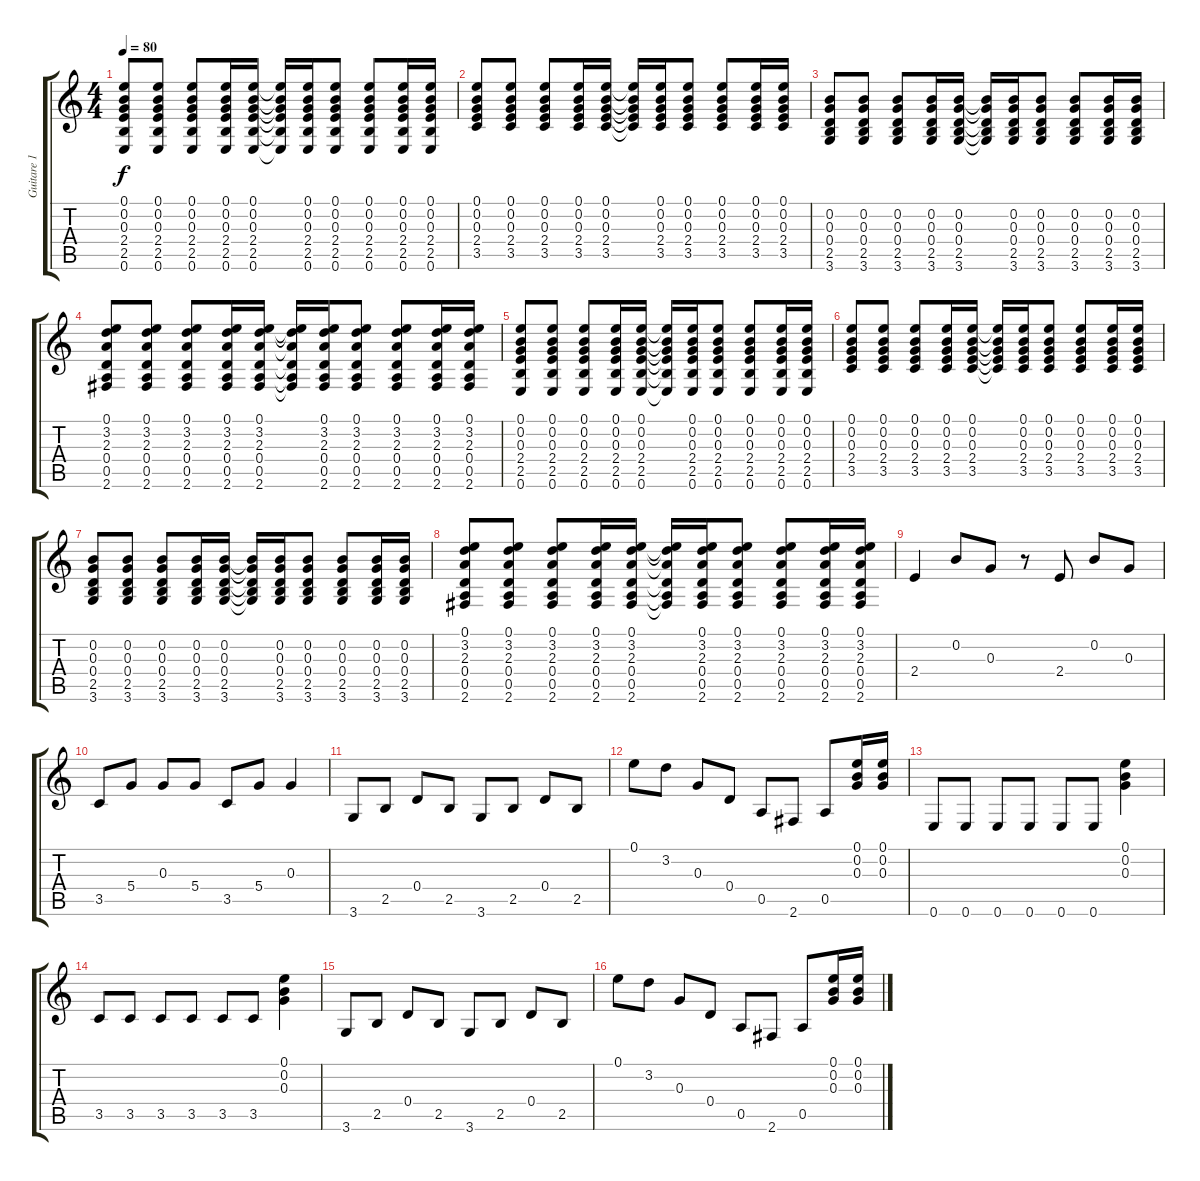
\track ("Guitare 1" "Guitare 1") {instrument electricguitarclean}
\staff {score tabs}
\tuning (E4 B3 G3 D3 A2 E2) {hide}
\ts (4 4)
\tempo 80
\clef g2
\ks c
(0.1 0.2 0.3 2.4 2.5 0.6).8{dy f instrument electricguitarclean} (0.1 0.2 0.3 2.4 2.5 0.6).8 (0.1 0.2 0.3 2.4 2.5 0.6).8 (0.1 0.2 0.3 2.4 2.5 0.6).16 (0.1 0.2 0.3 2.4 2.5 0.6).16 (0.1{t} 0.2{t} 0.3{t} 2.4{t} 2.5{t} 0.6{t}).16 (0.1 0.2 0.3 2.4 2.5 0.6).16 (0.1 0.2 0.3 2.4 2.5 0.6).8 (0.1 0.2 0.3 2.4 2.5 0.6).8 (0.1 0.2 0.3 2.4 2.5 0.6).16 (0.1 0.2 0.3 2.4 2.5 0.6).16 |
(0.1 0.2 0.3 2.4 3.5).8 (0.1 0.2 0.3 2.4 3.5).8 (0.1 0.2 0.3 2.4 3.5).8 (0.1 0.2 0.3 2.4 3.5).16 (0.1 0.2 0.3 2.4 3.5).16 (0.1{t} 0.2{t} 0.3{t} 2.4{t} 3.5{t}).16 (0.1 0.2 0.3 2.4 3.5).16 (0.1 0.2 0.3 2.4 3.5).8 (0.1 0.2 0.3 2.4 3.5).8 (0.1 0.2 0.3 2.4 3.5).16 (0.1 0.2 0.3 2.4 3.5).16 |
(0.2 0.3 0.4 2.5 3.6).8 (0.2 0.3 0.4 2.5 3.6).8 (0.2 0.3 0.4 2.5 3.6).8 (0.2 0.3 0.4 2.5 3.6).16 (0.2 0.3 0.4 2.5 3.6).16 (0.2{t} 0.3{t} 0.4{t} 2.5{t} 3.6{t}).16 (0.2 0.3 0.4 2.5 3.6).16 (0.2 0.3 0.4 2.5 3.6).8 (0.2 0.3 0.4 2.5 3.6).8 (0.2 0.3 0.4 2.5 3.6).16 (0.2 0.3 0.4 2.5 3.6).16 |
(0.1 3.2 2.3 0.4 0.5 2.6).8 (0.1 3.2 2.3 0.4 0.5 2.6).8 (0.1 3.2 2.3 0.4 0.5 2.6).8 (0.1 3.2 2.3 0.4 0.5 2.6).16 (0.1 3.2 2.3 0.4 0.5 2.6).16 (0.1{t} 3.2{t} 2.3{t} 0.4{t} 0.5{t} 2.6{t}).16 (0.1 3.2 2.3 0.4 0.5 2.6).16 (0.1 3.2 2.3 0.4 0.5 2.6).8 (0.1 3.2 2.3 0.4 0.5 2.6).8 (0.1 3.2 2.3 0.4 0.5 2.6).16 (0.1 3.2 2.3 0.4 0.5 2.6).16 |
(0.1 0.2 0.3 2.4 2.5 0.6).8 (0.1 0.2 0.3 2.4 2.5 0.6).8 (0.1 0.2 0.3 2.4 2.5 0.6).8 (0.1 0.2 0.3 2.4 2.5 0.6).16 (0.1 0.2 0.3 2.4 2.5 0.6).16 (0.1{t} 0.2{t} 0.3{t} 2.4{t} 2.5{t} 0.6{t}).16 (0.1 0.2 0.3 2.4 2.5 0.6).16 (0.1 0.2 0.3 2.4 2.5 0.6).8 (0.1 0.2 0.3 2.4 2.5 0.6).8 (0.1 0.2 0.3 2.4 2.5 0.6).16 (0.1 0.2 0.3 2.4 2.5 0.6).16 |
(0.1 0.2 0.3 2.4 3.5).8 (0.1 0.2 0.3 2.4 3.5).8 (0.1 0.2 0.3 2.4 3.5).8 (0.1 0.2 0.3 2.4 3.5).16 (0.1 0.2 0.3 2.4 3.5).16 (0.1{t} 0.2{t} 0.3{t} 2.4{t} 3.5{t}).16 (0.1 0.2 0.3 2.4 3.5).16 (0.1 0.2 0.3 2.4 3.5).8 (0.1 0.2 0.3 2.4 3.5).8 (0.1 0.2 0.3 2.4 3.5).16 (0.1 0.2 0.3 2.4 3.5).16 |
(0.2 0.3 0.4 2.5 3.6).8 (0.2 0.3 0.4 2.5 3.6).8 (0.2 0.3 0.4 2.5 3.6).8 (0.2 0.3 0.4 2.5 3.6).16 (0.2 0.3 0.4 2.5 3.6).16 (0.2{t} 0.3{t} 0.4{t} 2.5{t} 3.6{t}).16 (0.2 0.3 0.4 2.5 3.6).16 (0.2 0.3 0.4 2.5 3.6).8 (0.2 0.3 0.4 2.5 3.6).8 (0.2 0.3 0.4 2.5 3.6).16 (0.2 0.3 0.4 2.5 3.6).16 |
(0.1 3.2 2.3 0.4 0.5 2.6).8 (0.1 3.2 2.3 0.4 0.5 2.6).8 (0.1 3.2 2.3 0.4 0.5 2.6).8 (0.1 3.2 2.3 0.4 0.5 2.6).16 (0.1 3.2 2.3 0.4 0.5 2.6).16 (0.1{t} 3.2{t} 2.3{t} 0.4{t} 0.5{t} 2.6{t}).16 (0.1 3.2 2.3 0.4 0.5 2.6).16 (0.1 3.2 2.3 0.4 0.5 2.6).8 (0.1 3.2 2.3 0.4 0.5 2.6).8 (0.1 3.2 2.3 0.4 0.5 2.6).16 (0.1 3.2 2.3 0.4 0.5 2.6).16 |
2.4.4 0.2.8 0.3.8 r.8 2.4.8 0.2.8 0.3.8 |
3.5.8 5.4.8 0.3.8 5.4.8 3.5.8 5.4.8 0.3.4 |
3.6.8 2.5.8 0.4.8 2.5.8 3.6.8 2.5.8 0.4.8 2.5.8 |
0.1.8 3.2.8 0.3.8 0.4.8 0.5.8 2.6.8 0.5.8 (0.1 0.2 0.3).16 (0.1 0.2 0.3).16 |
0.6.8 0.6.8 0.6.8 0.6.8 0.6.8 0.6.8 (0.1 0.2 0.3).4 |
3.5.8 3.5.8 3.5.8 3.5.8 3.5.8 3.5.8 (0.1 0.2 0.3).4 |
3.6.8 2.5.8 0.4.8 2.5.8 3.6.8 2.5.8 0.4.8 2.5.8 |
0.1.8 3.2.8 0.3.8 0.4.8 0.5.8 2.6.8 0.5.8 (0.1 0.2 0.3).16 (0.1 0.2 0.3).16
